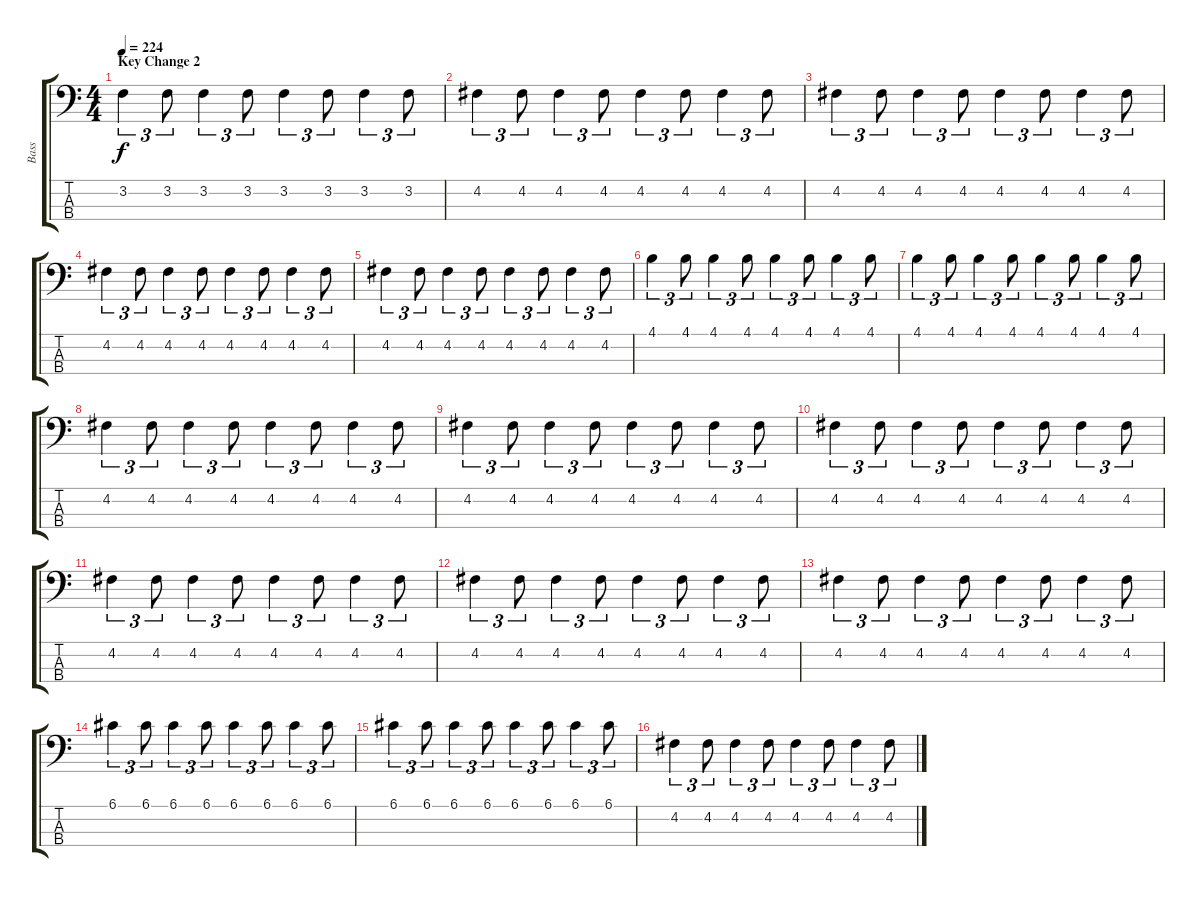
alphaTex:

\track ("Bass" "Bass") {instrument electricbassfinger}
\staff {score tabs}
\tuning (G2 D2 A1 E1) {hide}
\ts (4 4)
\section ("" "Key Change 2")
\tempo 224
\clef f4
\ks c
3.2.4{tu (3 2) dy f} 3.2.8{tu (3 2)} 3.2.4{tu (3 2)} 3.2.8{tu (3 2)} 3.2.4{tu (3 2)} 3.2.8{tu (3 2)} 3.2.4{tu (3 2)} 3.2.8{tu (3 2)} |
4.2.4{tu (3 2)} 4.2.8{tu (3 2)} 4.2.4{tu (3 2)} 4.2.8{tu (3 2)} 4.2.4{tu (3 2)} 4.2.8{tu (3 2)} 4.2.4{tu (3 2)} 4.2.8{tu (3 2)} |
4.2.4{tu (3 2)} 4.2.8{tu (3 2)} 4.2.4{tu (3 2)} 4.2.8{tu (3 2)} 4.2.4{tu (3 2)} 4.2.8{tu (3 2)} 4.2.4{tu (3 2)} 4.2.8{tu (3 2)} |
4.2.4{tu (3 2)} 4.2.8{tu (3 2)} 4.2.4{tu (3 2)} 4.2.8{tu (3 2)} 4.2.4{tu (3 2)} 4.2.8{tu (3 2)} 4.2.4{tu (3 2)} 4.2.8{tu (3 2)} |
4.2.4{tu (3 2)} 4.2.8{tu (3 2)} 4.2.4{tu (3 2)} 4.2.8{tu (3 2)} 4.2.4{tu (3 2)} 4.2.8{tu (3 2)} 4.2.4{tu (3 2)} 4.2.8{tu (3 2)} |
4.1.4{tu (3 2)} 4.1.8{tu (3 2)} 4.1.4{tu (3 2)} 4.1.8{tu (3 2)} 4.1.4{tu (3 2)} 4.1.8{tu (3 2)} 4.1.4{tu (3 2)} 4.1.8{tu (3 2)} |
4.1.4{tu (3 2)} 4.1.8{tu (3 2)} 4.1.4{tu (3 2)} 4.1.8{tu (3 2)} 4.1.4{tu (3 2)} 4.1.8{tu (3 2)} 4.1.4{tu (3 2)} 4.1.8{tu (3 2)} |
4.2.4{tu (3 2)} 4.2.8{tu (3 2)} 4.2.4{tu (3 2)} 4.2.8{tu (3 2)} 4.2.4{tu (3 2)} 4.2.8{tu (3 2)} 4.2.4{tu (3 2)} 4.2.8{tu (3 2)} |
4.2.4{tu (3 2)} 4.2.8{tu (3 2)} 4.2.4{tu (3 2)} 4.2.8{tu (3 2)} 4.2.4{tu (3 2)} 4.2.8{tu (3 2)} 4.2.4{tu (3 2)} 4.2.8{tu (3 2)} |
4.2.4{tu (3 2)} 4.2.8{tu (3 2)} 4.2.4{tu (3 2)} 4.2.8{tu (3 2)} 4.2.4{tu (3 2)} 4.2.8{tu (3 2)} 4.2.4{tu (3 2)} 4.2.8{tu (3 2)} |
4.2.4{tu (3 2)} 4.2.8{tu (3 2)} 4.2.4{tu (3 2)} 4.2.8{tu (3 2)} 4.2.4{tu (3 2)} 4.2.8{tu (3 2)} 4.2.4{tu (3 2)} 4.2.8{tu (3 2)} |
4.2.4{tu (3 2)} 4.2.8{tu (3 2)} 4.2.4{tu (3 2)} 4.2.8{tu (3 2)} 4.2.4{tu (3 2)} 4.2.8{tu (3 2)} 4.2.4{tu (3 2)} 4.2.8{tu (3 2)} |
4.2.4{tu (3 2)} 4.2.8{tu (3 2)} 4.2.4{tu (3 2)} 4.2.8{tu (3 2)} 4.2.4{tu (3 2)} 4.2.8{tu (3 2)} 4.2.4{tu (3 2)} 4.2.8{tu (3 2)} |
6.1.4{tu (3 2)} 6.1.8{tu (3 2)} 6.1.4{tu (3 2)} 6.1.8{tu (3 2)} 6.1.4{tu (3 2)} 6.1.8{tu (3 2)} 6.1.4{tu (3 2)} 6.1.8{tu (3 2)} |
6.1.4{tu (3 2)} 6.1.8{tu (3 2)} 6.1.4{tu (3 2)} 6.1.8{tu (3 2)} 6.1.4{tu (3 2)} 6.1.8{tu (3 2)} 6.1.4{tu (3 2)} 6.1.8{tu (3 2)} |
4.2.4{tu (3 2)} 4.2.8{tu (3 2)} 4.2.4{tu (3 2)} 4.2.8{tu (3 2)} 4.2.4{tu (3 2)} 4.2.8{tu (3 2)} 4.2.4{tu (3 2)} 4.2.8{tu (3 2)}
